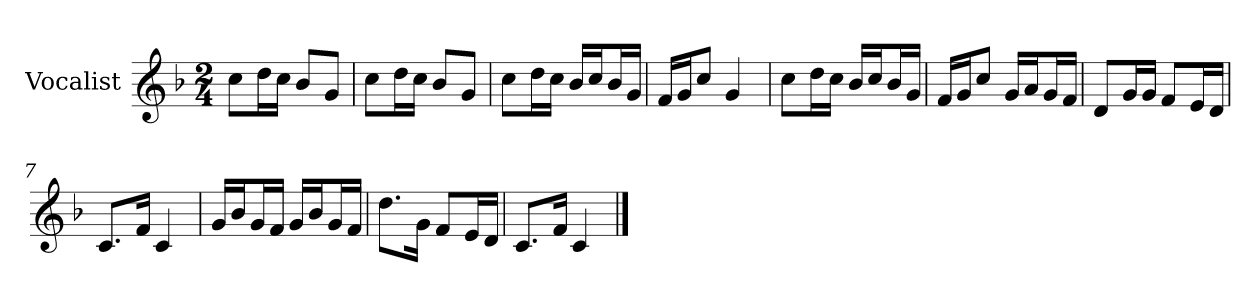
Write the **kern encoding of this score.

**kern
*part1
*staff1
*I"Vocalist
*k[b-]
*F:
*M2/4
=
8ccL
16ddL
16ccJJ
8b-L
8gJ
=1
8ccL
16ddL
16ccJJ
8b-L
8gJ
=2
8ccL
16ddL
16ccJJ
16b-LL
16ccJ
16b-L
16gJJ
=3
16fLL
16gJ
8ccJ
4g
=4
8ccL
16ddL
16ccJJ
16b-LL
16ccJ
16b-L
16gJJ
=5
16fLL
16gJ
8ccJ
16gLL
16aJ
16gL
16fJJ
=6
8dL
16gL
16gJJ
8fL
16eL
16dJJ
=7
8.cL
16fJk
4c
=8
16gLL
16b-J
16gL
16fJJ
16gLL
16b-J
16gL
16fJJ
=9
8.ddL
16gJk
8fL
16eL
16dJJ
=10
8.cL
16fJk
4c
==
*-
